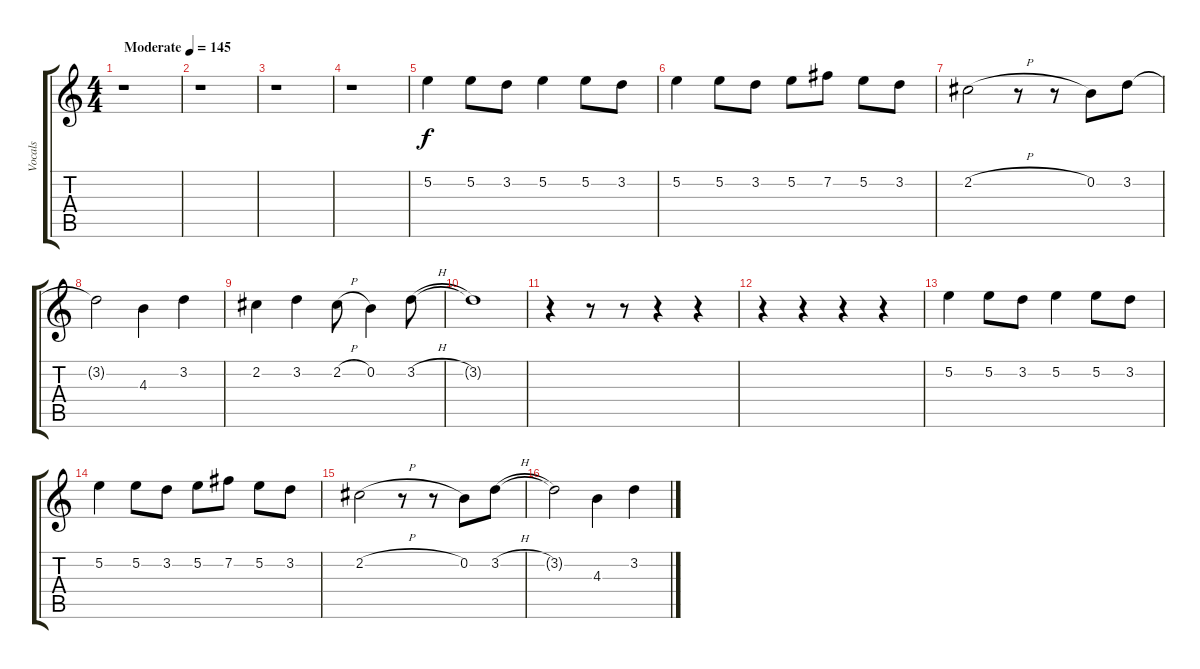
\track ("Vocals" "Vocals") {instrument acousticguitarnylon}
\staff {score tabs}
\tuning (E4 B3 G3 D3 A2 E2) {hide}
\ts (4 4)
\tempo (145 "Moderate")
\clef g2
\ks c
r.1{dy f instrument acousticguitarnylon} |
r.1 |
r.1 |
r.1 |
5.2.4 5.2.8 3.2.8 5.2.4 5.2.8 3.2.8 |
5.2.4 5.2.8 3.2.8 5.2.8 7.2.8 5.2.8 3.2.8 |
2.2{h}.2 r.8 r.8 0.2.8 3.2.8 |
3.2{t}.2 4.3.4 3.2.4 |
2.2.4 3.2.4 2.2{h}.8 0.2.4 3.2{h}.8 |
3.2{t}.1 |
r.4 r.8 r.8 r.4 r.4 |
r.4 r.4 r.4 r.4 |
5.2.4 5.2.8 3.2.8 5.2.4 5.2.8 3.2.8 |
5.2.4 5.2.8 3.2.8 5.2.8 7.2.8 5.2.8 3.2.8 |
2.2{h}.2 r.8 r.8 0.2.8 3.2{h}.8 |
3.2{t}.2 4.3.4 3.2.4
